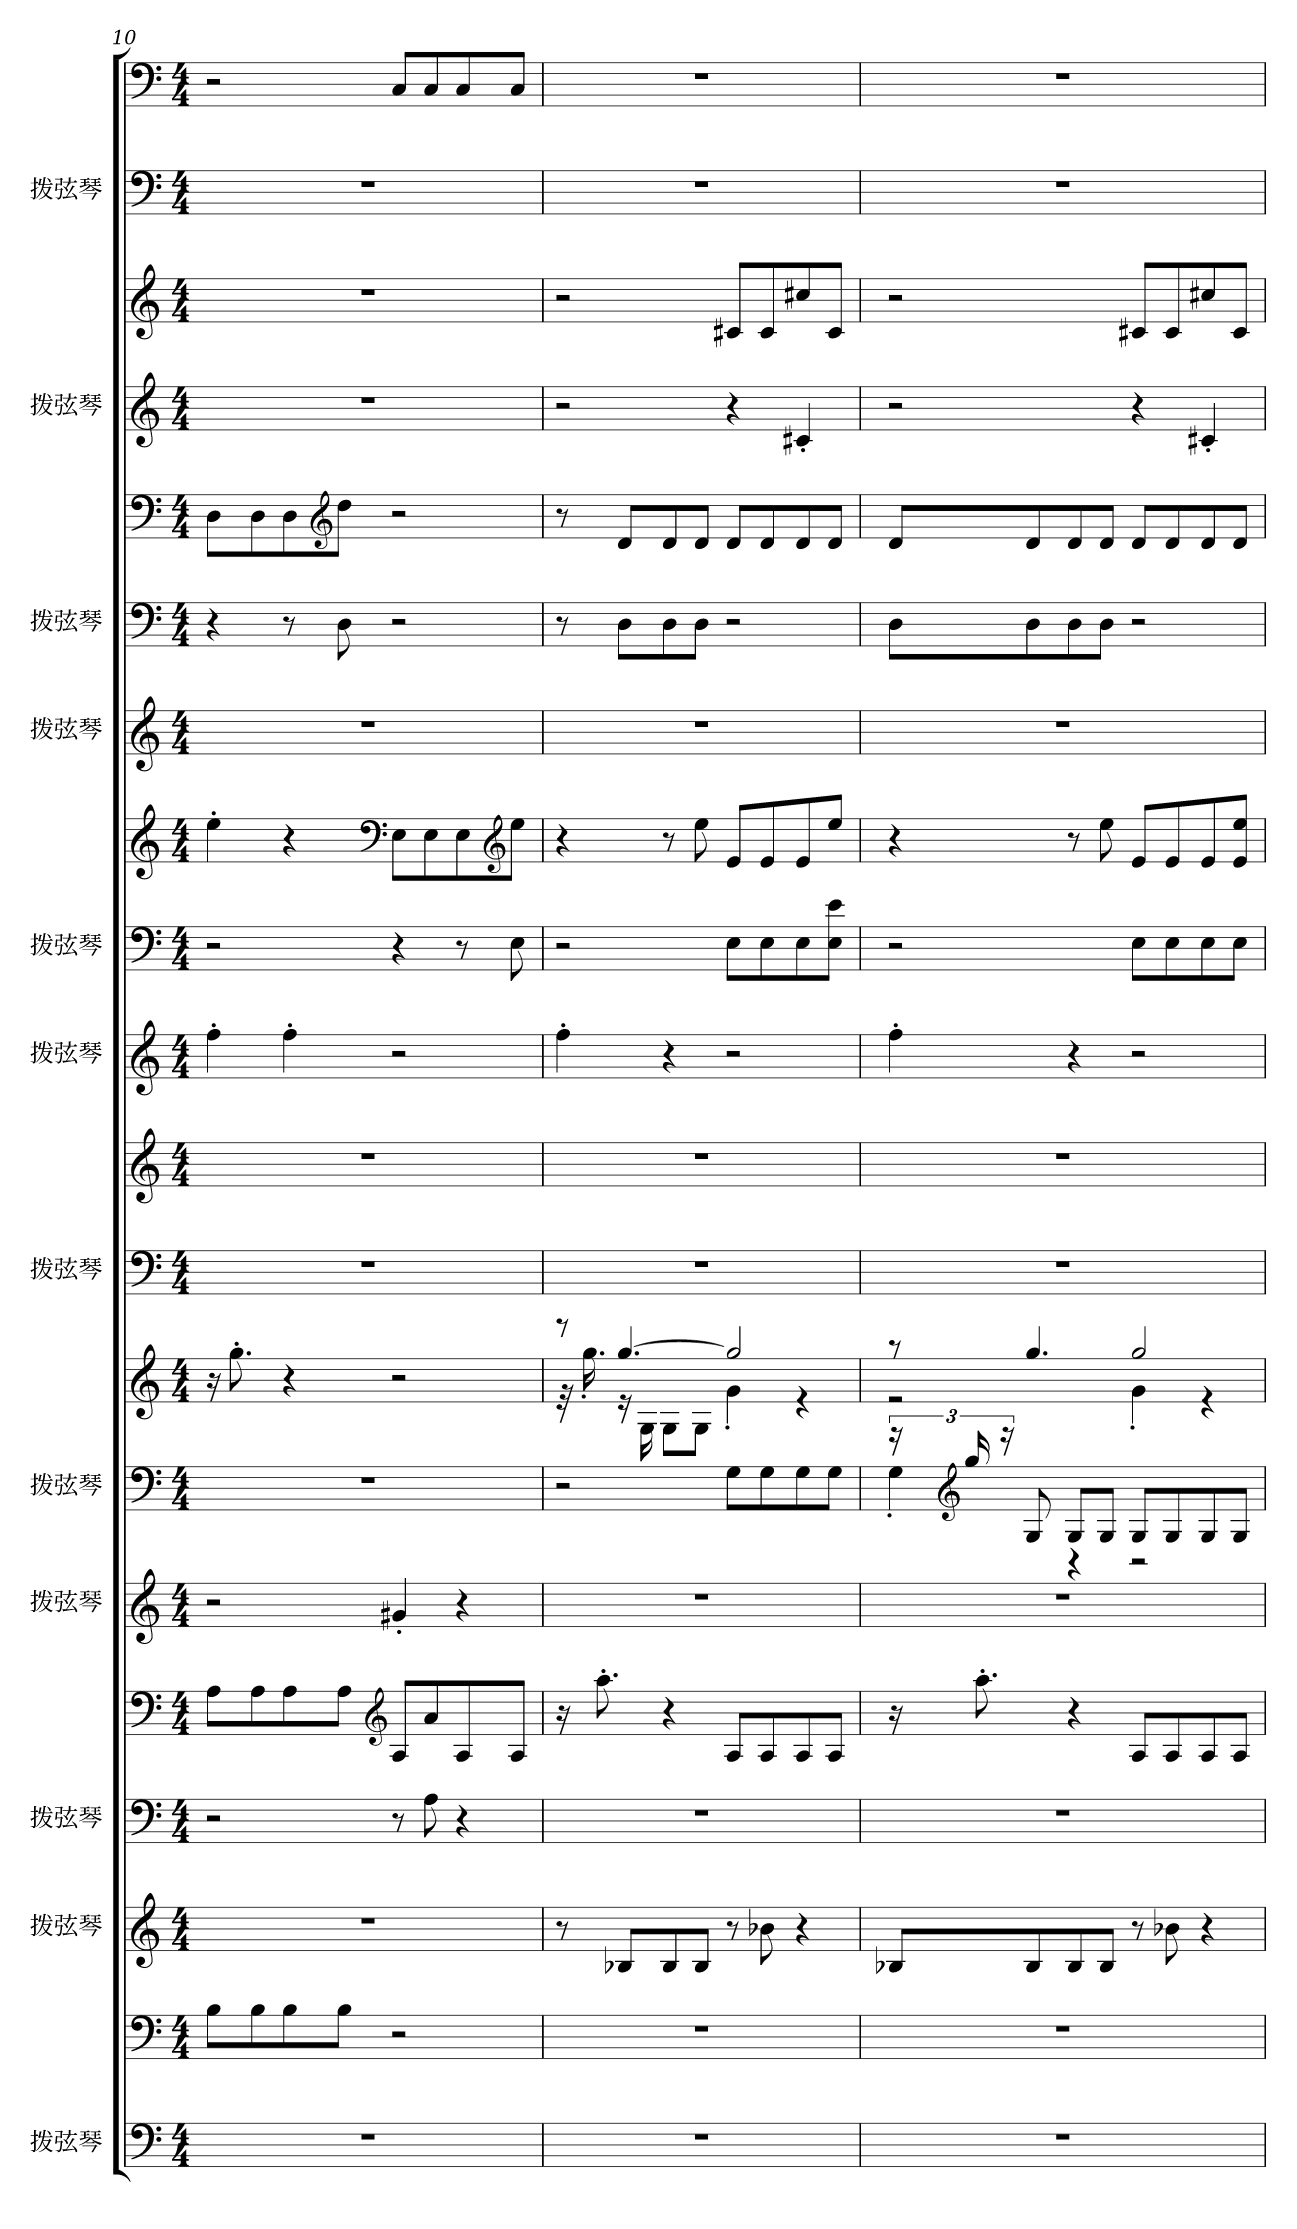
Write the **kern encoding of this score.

**kern	**kern	**kern	**kern	**kern	**kern	**kern	**kern	**kern	**kern	**kern	**kern	**kern	**kern	**kern	**kern	**kern	**kern	**kern	**kern
*part12	*part12	*part11	*part10	*part10	*part9	*part8	*part8	*part7	*part7	*part6	*part5	*part5	*part4	*part3	*part3	*part2	*part2	*part1	*part1
*staff20	*staff19	*staff18	*staff17	*staff16	*staff15	*staff14	*staff13	*staff12	*staff11	*staff10	*staff9	*staff8	*staff7	*staff6	*staff5	*staff4	*staff3	*staff2	*staff1
*I"拨弦琴	*	*I"拨弦琴	*I"拨弦琴	*	*I"拨弦琴	*I"拨弦琴	*	*I"拨弦琴	*	*I"拨弦琴	*I"拨弦琴	*	*I"拨弦琴	*I"拨弦琴	*	*I"拨弦琴	*	*I"拨弦琴	*
!!LO:PB:g=z
*clefF4	*clefF4	*clefG2	*clefF4	*clefF4	*clefG2	*clefF4	*clefG2	*clefF4	*clefG2	*clefG2	*clefF4	*clefG2	*clefG2	*clefF4	*clefF4	*clefG2	*clefG2	*clefF4	*clefF4
*k[]	*k[]	*k[]	*k[]	*k[]	*k[]	*k[]	*k[]	*k[]	*k[]	*k[]	*k[]	*k[]	*k[]	*k[]	*k[]	*k[]	*k[]	*k[]	*k[]
*M4/4	*M4/4	*M4/4	*M4/4	*M4/4	*M4/4	*M4/4	*M4/4	*M4/4	*M4/4	*M4/4	*M4/4	*M4/4	*M4/4	*M4/4	*M4/4	*M4/4	*M4/4	*M4/4	*M4/4
=10	=10	=10	=10	=10	=10	=10	=10	=10	=10	=10	=10	=10	=10	=10	=10	=10	=10	=10	=10
1r	8B\L	1r	2r	8A\L	2r	1r	16r	1r	1r	4ff'\	2r	4ee'\	1r	4r	8D\L	1r	1r	1r	2r
.	.	.	.	.	.	.	8.gg'\	.	.	.	.	.	.	.	.	.	.	.	.
.	8B\	.	.	8A\	.	.	.	.	.	.	.	.	.	.	8D\	.	.	.	.
.	8B\	.	.	8A\	.	.	4r	.	.	4ff'\	.	4r	.	8r	8D\	.	.	.	.
*	*	*	*	*	*	*	*	*	*	*	*	*	*	*	*clefG2	*	*	*	*
.	8B\J	.	.	8A\J	.	.	.	.	.	.	.	.	.	8D\	8dd\J	.	.	.	.
*	*	*	*	*clefG2	*	*	*	*	*	*	*	*clefF4	*	*	*	*	*	*	*
.	2r	.	8r	8A/L	4g#X'/	.	2r	.	.	2r	4r	8E\L	.	2r	2r	.	.	.	8C/L
.	.	.	8A\	8a/	.	.	.	.	.	.	.	8E\	.	.	.	.	.	.	8C/
.	.	.	4r	8A/	4r	.	.	.	.	.	8r	8E\	.	.	.	.	.	.	8C/
*	*	*	*	*	*	*	*	*	*	*	*	*clefG2	*	*	*	*	*	*	*
.	.	.	.	8A/J	.	.	.	.	.	.	8E\	8ee\J	.	.	.	.	.	.	8C/J
=11	=11	=11	=11	=11	=11	=11	=11	=11	=11	=11	=11	=11	=11	=11	=11	=11	=11	=11	=11
*	*	*	*	*	*	*	*^	*	*	*	*	*	*	*	*	*	*	*	*
1r	1r	8r	1r	16r	1r	2r	8r	32r	1r	1r	4ff'\	2r	4r	1r	8r	8r	2r	2r	1r	1r
.	.	.	.	.	.	.	.	16.gg'\	.	.	.	.	.	.	.	.	.	.	.	.
.	.	.	.	8.aa'\	.	.	.	.	.	.	.	.	.	.	.	.	.	.	.	.
.	.	8B-X/L	.	.	.	.	[4.gg/	16r	.	.	.	.	.	.	8D\L	8d/L	.	.	.	.
.	.	.	.	.	.	.	.	16G\	.	.	.	.	.	.	.	.	.	.	.	.
.	.	8B-/	.	4r	.	.	.	8G\L	.	.	4r	.	8r	.	8D\	8d/	.	.	.	.
.	.	8B-/J	.	.	.	.	.	8G\J	.	.	.	.	8ee\	.	8D\J	8d/J	.	.	.	.
.	.	8r	.	8A/L	.	8G\L	2gg/]	4g'\	.	.	2r	8E\L	8e/L	.	2r	8d/L	4r	8c#X/L	.	.
.	.	8b-X\	.	8A/	.	8G\	.	.	.	.	.	8E\	8e/	.	.	8d/	.	8c#/	.	.
.	.	4r	.	8A/	.	8G\	.	4r	.	.	.	8E\	8e/	.	.	8d/	4c#X'/	8cc#X/	.	.
.	.	.	.	8A/J	.	8G\J	.	.	.	.	.	8E\ 8e\J	8ee/J	.	.	8d/J	.	8c#/J	.	.
!!LO:PB:g=z
=12	=12	=12	=12	=12	=12	=12	=12	=12	=12	=12	=12	=12	=12	=12	=12	=12	=12	=12	=12	=12
*	*	*	*	*	*	*^	*	*	*	*	*	*	*	*	*	*	*	*	*	*
1r	1r	8B-X/L	1r	16r	1r	24r	4G'\	8r	2r	1r	1r	4ff'\	2r	4r	1r	8D\L	8d/L	2r	2r	1r	1r
*	*	*	*	*	*	*clefG2	*	*	*	*	*	*	*	*	*	*	*	*	*	*	*
.	.	.	.	.	.	24gg/	.	.	.	.	.	.	.	.	.	.	.	.	.	.	.
.	.	.	.	8.aa'\	.	.	.	.	.	.	.	.	.	.	.	.	.	.	.	.	.
.	.	.	.	.	.	24r	.	.	.	.	.	.	.	.	.	.	.	.	.	.	.
.	.	8B-/	.	.	.	8G/	.	4.gg/	.	.	.	.	.	.	.	8D\	8d/	.	.	.	.
.	.	8B-/	.	4r	.	8G/L	4r	.	.	.	.	4r	.	8r	.	8D\	8d/	.	.	.	.
.	.	8B-/J	.	.	.	8G/J	.	.	.	.	.	.	.	8ee\	.	8D\J	8d/J	.	.	.	.
.	.	8r	.	8A/L	.	8G/L	2r	2gg/	4g'\	.	.	2r	8E\L	8e/L	.	2r	8d/L	4r	8c#X/L	.	.
.	.	8b-X\	.	8A/	.	8G/	.	.	.	.	.	.	8E\	8e/	.	.	8d/	.	8c#/	.	.
.	.	4r	.	8A/	.	8G/	.	.	4r	.	.	.	8E\	8e/	.	.	8d/	4c#X'/	8cc#X/	.	.
.	.	.	.	8A/J	.	8G/J	.	.	.	.	.	.	8E\J	8e/ 8ee/J	.	.	8d/J	.	8c#/J	.	.
*	*	*	*	*	*	*v	*v	*	*	*	*	*	*	*	*	*	*	*	*	*	*
*	*	*	*	*	*	*	*v	*v	*	*	*	*	*	*	*	*	*	*	*	*
=	=	=	=	=	=	=	=	=	=	=	=	=	=	=	=	=	=	=	=
*-	*-	*-	*-	*-	*-	*-	*-	*-	*-	*-	*-	*-	*-	*-	*-	*-	*-	*-	*-
